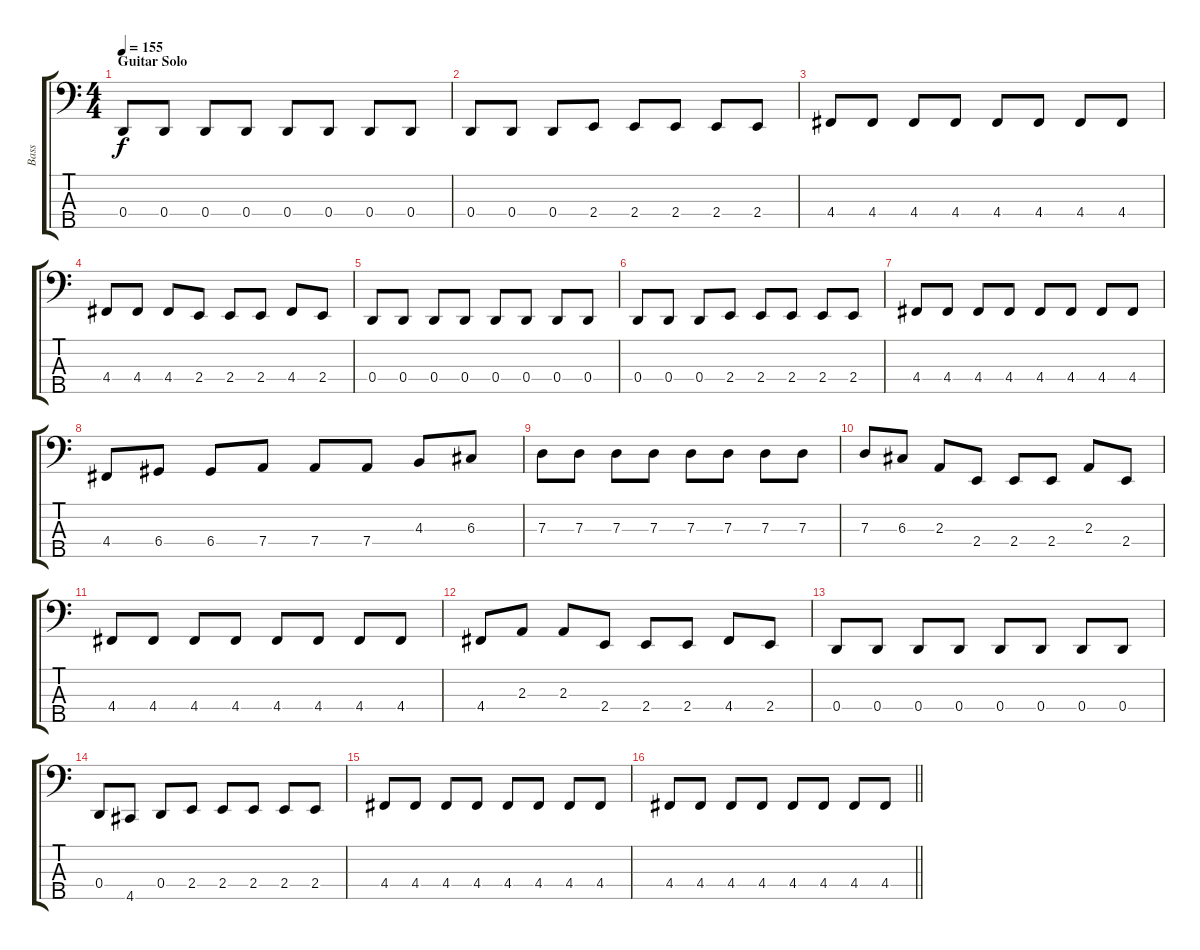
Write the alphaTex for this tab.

\track ("Bass" "Bass") {instrument electricbassfinger}
\staff {score tabs}
\tuning (F2 C2 G1 D1 A0) {hide}
\ts (4 4)
\section ("" "Guitar Solo")
\tempo 155
\clef f4
\ks c
0.4.8{dy f} 0.4.8 0.4.8 0.4.8 0.4.8 0.4.8 0.4.8 0.4.8 |
0.4.8 0.4.8 0.4.8 2.4.8 2.4.8 2.4.8 2.4.8 2.4.8 |
4.4.8 4.4.8 4.4.8 4.4.8 4.4.8 4.4.8 4.4.8 4.4.8 |
4.4.8 4.4.8 4.4.8 2.4.8 2.4.8 2.4.8 4.4.8 2.4.8 |
0.4.8 0.4.8 0.4.8 0.4.8 0.4.8 0.4.8 0.4.8 0.4.8 |
0.4.8 0.4.8 0.4.8 2.4.8 2.4.8 2.4.8 2.4.8 2.4.8 |
4.4.8 4.4.8 4.4.8 4.4.8 4.4.8 4.4.8 4.4.8 4.4.8 |
4.4.8 6.4.8 6.4.8 7.4.8 7.4.8 7.4.8 4.3.8 6.3.8 |
7.3.8 7.3.8 7.3.8 7.3.8 7.3.8 7.3.8 7.3.8 7.3.8 |
7.3.8 6.3.8 2.3.8 2.4.8 2.4.8 2.4.8 2.3.8 2.4.8 |
4.4.8 4.4.8 4.4.8 4.4.8 4.4.8 4.4.8 4.4.8 4.4.8 |
4.4.8 2.3.8 2.3.8 2.4.8 2.4.8 2.4.8 4.4.8 2.4.8 |
0.4.8 0.4.8 0.4.8 0.4.8 0.4.8 0.4.8 0.4.8 0.4.8 |
0.4.8 4.5.8 0.4.8 2.4.8 2.4.8 2.4.8 2.4.8 2.4.8 |
4.4.8 4.4.8 4.4.8 4.4.8 4.4.8 4.4.8 4.4.8 4.4.8 |
\barLineRight lightlight
4.4.8 4.4.8 4.4.8 4.4.8 4.4.8 4.4.8 4.4.8 4.4.8
